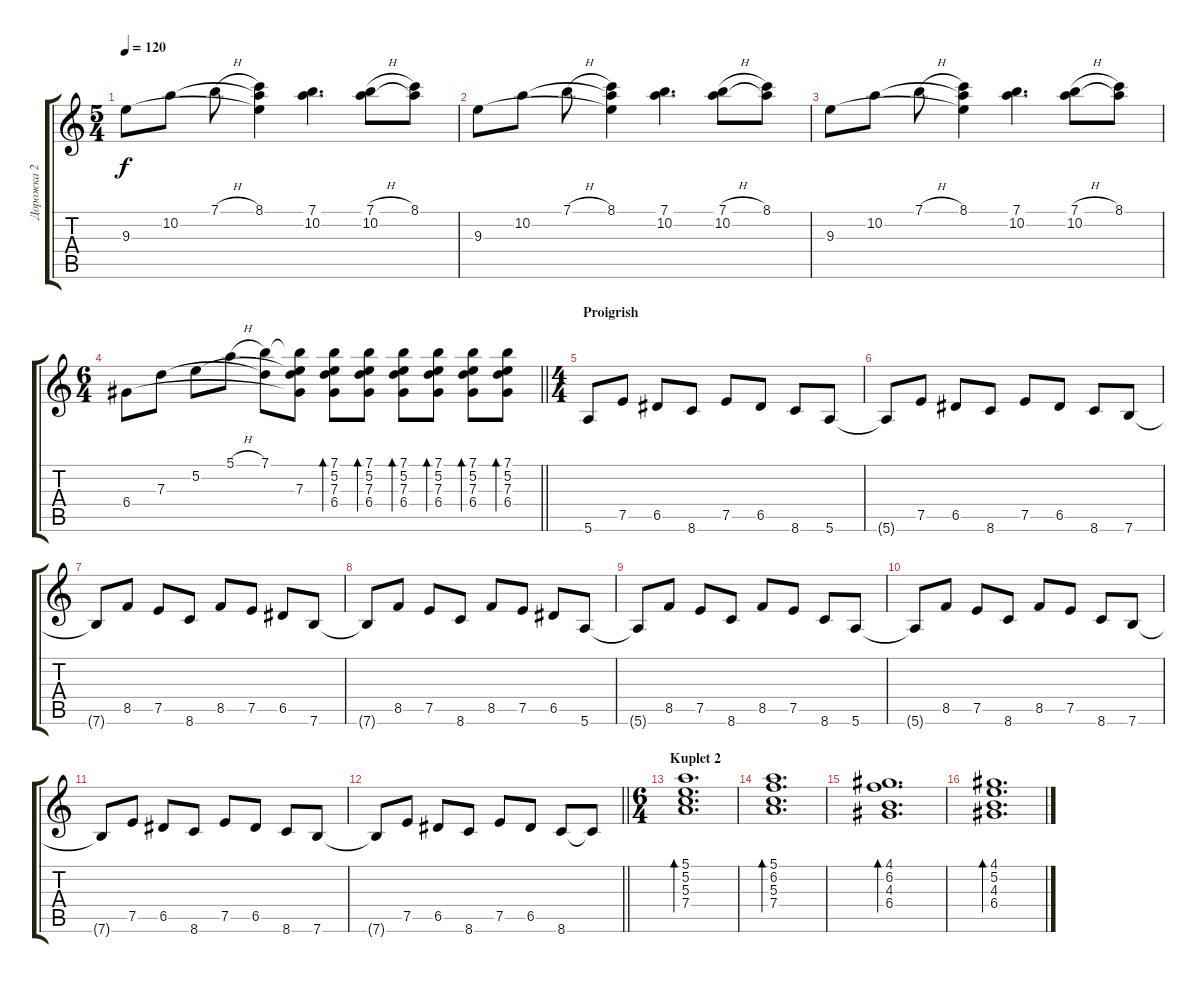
\track ("Дорожка 2" "Дорожка 2") {instrument acousticguitarsteel}
\staff {score tabs}
\tuning (E4 B3 G3 D3 A2 E2) {hide}
\ts (5 4)
\tempo 120
\clef g2
\ks c
9.3.8{dy f} 10.2.8 7.1{h}.8 (8.1 10.2{t} 9.3{t}).4 (7.1 10.2).4{d} (7.1{h} 10.2).8 (8.1 10.2{t}).8 |
9.3.8 10.2.8 7.1{h}.8 (8.1 10.2{t} 9.3{t}).4 (7.1 10.2).4{d} (7.1{h} 10.2).8 (8.1 10.2{t}).8 |
9.3.8 10.2.8 7.1{h}.8 (8.1 10.2{t} 9.3{t}).4 (7.1 10.2).4{d} (7.1{h} 10.2).8 (8.1 10.2{t}).8 |
\ts (6 4)
\barLineRight lightlight
6.4.8 7.3.8 5.2.8 5.1{h}.8 (7.1 7.3{t}).8 (7.1{t} 5.2{t} 7.3 6.4{t}).8 (7.1 5.2 7.3 6.4).8{bd 60} (7.1 5.2 7.3 6.4).8{bd 60} (7.1 5.2 7.3 6.4).8{bd 60} (7.1 5.2 7.3 6.4).8{bd 60} (7.1 5.2 7.3 6.4).8{bd 60} (7.1 5.2 7.3 6.4).8{bd 60} |
\ts (4 4)
\section ("" "Proigrish")
5.6.8 7.5.8 6.5.8 8.6.8 7.5.8 6.5.8 8.6.8 5.6.8 |
5.6{t}.8 7.5.8 6.5.8 8.6.8 7.5.8 6.5.8 8.6.8 7.6.8 |
7.6{t}.8 8.5.8 7.5.8 8.6.8 8.5.8 7.5.8 6.5.8 7.6.8 |
7.6{t}.8 8.5.8 7.5.8 8.6.8 8.5.8 7.5.8 6.5.8 5.6.8 |
5.6{t}.8 8.5.8 7.5.8 8.6.8 8.5.8 7.5.8 8.6.8 5.6.8 |
5.6{t}.8 8.5.8 7.5.8 8.6.8 8.5.8 7.5.8 8.6.8 7.6.8 |
7.6{t}.8 7.5.8 6.5.8 8.6.8 7.5.8 6.5.8 8.6.8 7.6.8 |
\barLineRight lightlight
7.6{t}.8 7.5.8 6.5.8 8.6.8 7.5.8 6.5.8 8.6.8 8.6{t}.8 |
\ts (6 4)
\section ("" "Kuplet 2")
(5.1 5.2 5.3 7.4).1{d bd 60} |
(5.1 6.2 5.3 7.4).1{d bd 60} |
(4.1 6.2 4.3 6.4).1{d bd 60} |
(4.1 5.2 4.3 6.4).1{d bd 60}
